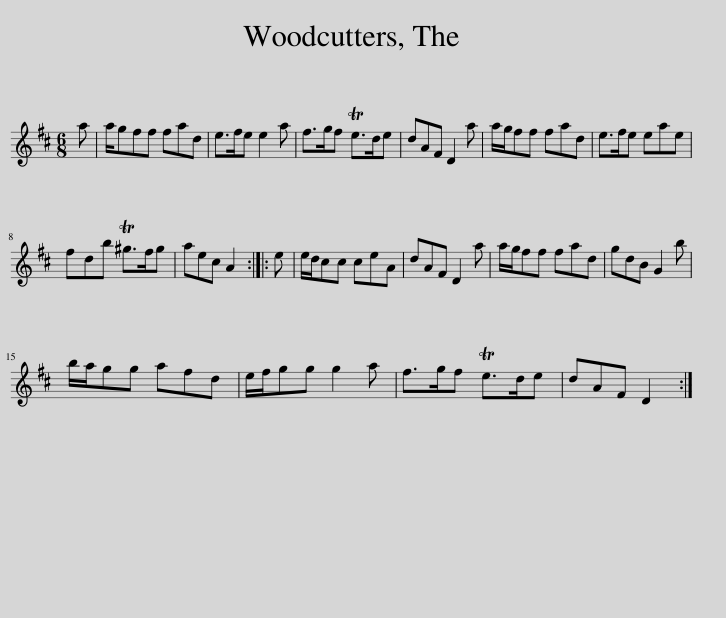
X:1
L:1/8
M:6/8
I:linebreak $
K:D
V:1 treble
V:1
 a | a/gff fad | e>fe e2 a | f>gf Te>de | dAF D2 a | %5
 a/g/ff fad | e>fe eae |$ fdb T^g>fg | aec A2 :: e | %10
 e/d/cc ceA | dAF D2 a | a/g/ff fad | gdB G2 b |$ b/a/gg afd | %15
 e/f/gg g2 a | f>gf Te>de | dAF D2 :| %18
